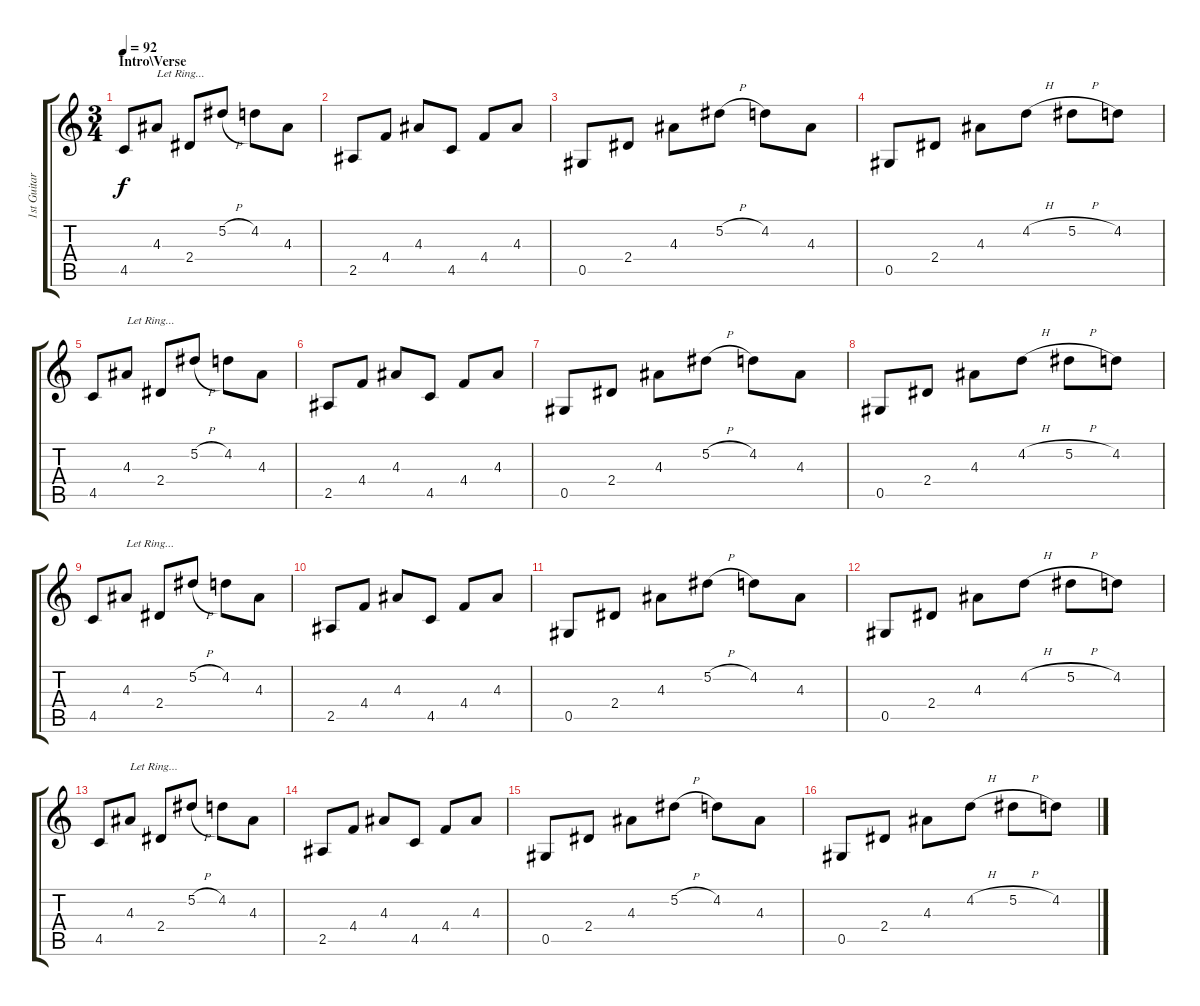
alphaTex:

\track ("1st Guitar" "1st Guitar") {instrument overdrivenguitar}
\staff {score tabs}
\tuning (Eb4 Bb3 Gb3 Db3 Ab2 Eb2) {hide}
\ts (3 4)
\section ("" "Intro\\Verse")
\tempo 92
\clef g2
\ks c
4.5.8{dy f instrument overdrivenguitar} 4.3.8{txt "Let Ring..."} 2.4.8 5.2{h}.8 4.2.8 4.3.8 |
2.5.8 4.4.8 4.3.8 4.5.8 4.4.8 4.3.8 |
0.5.8 2.4.8 4.3.8 5.2{h}.8 4.2.8 4.3.8 |
0.5.8 2.4.8 4.3.8 4.2{h}.8 5.2{h}.8 4.2.8 |
4.5.8 4.3.8{txt "Let Ring..."} 2.4.8 5.2{h}.8 4.2.8 4.3.8 |
2.5.8 4.4.8 4.3.8 4.5.8 4.4.8 4.3.8 |
0.5.8 2.4.8 4.3.8 5.2{h}.8 4.2.8 4.3.8 |
0.5.8 2.4.8 4.3.8 4.2{h}.8 5.2{h}.8 4.2.8 |
4.5.8 4.3.8{txt "Let Ring..."} 2.4.8 5.2{h}.8 4.2.8 4.3.8 |
2.5.8 4.4.8 4.3.8 4.5.8 4.4.8 4.3.8 |
0.5.8 2.4.8 4.3.8 5.2{h}.8 4.2.8 4.3.8 |
0.5.8 2.4.8 4.3.8 4.2{h}.8 5.2{h}.8 4.2.8 |
4.5.8 4.3.8{txt "Let Ring..."} 2.4.8 5.2{h}.8 4.2.8 4.3.8 |
2.5.8 4.4.8 4.3.8 4.5.8 4.4.8 4.3.8 |
0.5.8 2.4.8 4.3.8 5.2{h}.8 4.2.8 4.3.8 |
0.5.8 2.4.8 4.3.8 4.2{h}.8 5.2{h}.8 4.2.8
